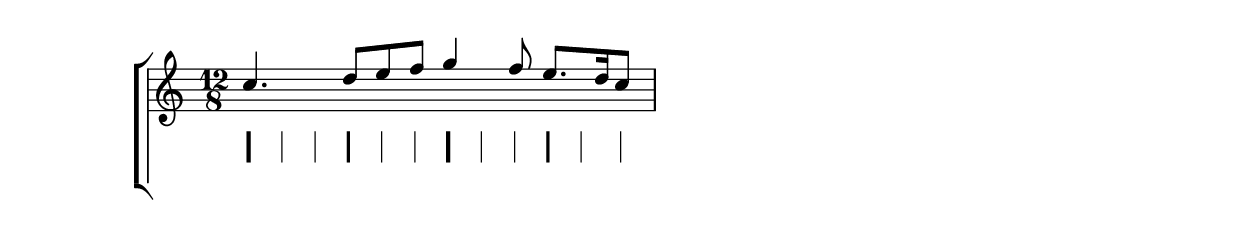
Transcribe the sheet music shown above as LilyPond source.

%% DO NOT EDIT this file manually; it is automatically
%% generated from LSR http://lsr.di.unimi.it
%% Make any changes in LSR itself, or in Documentation/snippets/new/ ,
%% and then run scripts/auxiliar/makelsr.py
%%
%% This file is in the public domain.
\version "2.18.0"

\header {
  lsrtags = "editorial-annotations"

  texidoc = "
Regular vertical lines can be drawn between staves to show note
synchronization; however, in case of monophonic music, you may want to
make the second stave invisible, and make the lines shorter like in
this snippet.

"
  doctitle = "Grid lines: emphasizing rhythms and notes synchronization"
} % begin verbatim

\score {
  \new ChoirStaff {
    \relative c'' <<
      \new Staff {
        \time 12/8
        \stemUp
        c4. d8 e8 f g4 f8 e8. d16 c8
      }
      \new Staff {
        % hides staff and notes so that only the grid lines are visible
        \hideNotes
        \hide Staff.BarLine
        \override Staff.StaffSymbol.line-count = #0
        \hide Staff.TimeSignature
        \hide Staff.Clef

        % dummy notes to force regular note spacing
        \once  \override Score.GridLine.thickness = #4.0
        c8 c c
        \once  \override Score.GridLine.thickness = #3.0
        c8 c c
        \once  \override Score.GridLine.thickness = #4.0
        c8 c c
        \once  \override Score.GridLine.thickness = #3.0
        c8 c c
      }
    >>
  }
  \layout {
    \context {
      \Score
      \consists "Grid_line_span_engraver"
      % center grid lines horizontally below note heads
      \override NoteColumn.X-offset = #-0.5
    }
    \context {
      \Staff
      \consists "Grid_point_engraver"
      gridInterval = #(ly:make-moment 1/8)
      % set line length and positioning:
      % two staff spaces above center line on hidden staff
      % to four spaces below center line on visible staff
      \override GridPoint.Y-extent = #'(2 . -4)
    }
    ragged-right = ##t
  }
}
